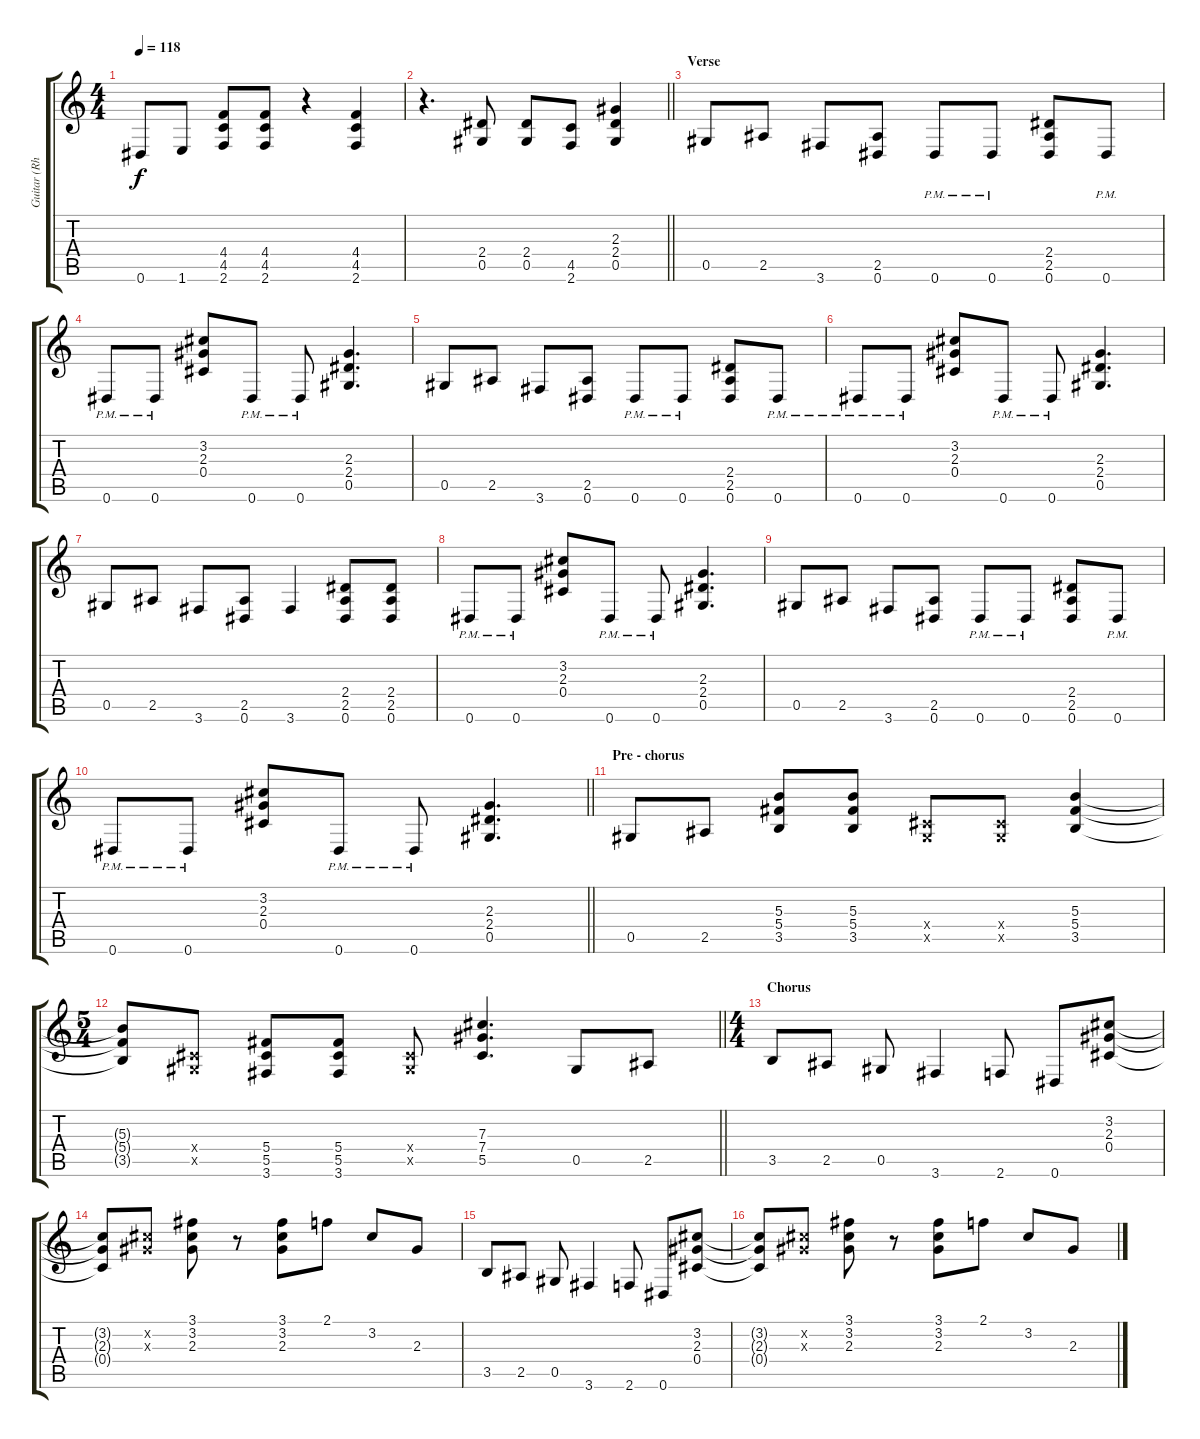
\track ("Guitar (Rhythm)" "Guitar (Rh") {instrument distortionguitar}
\staff {score tabs}
\tuning (Eb4 Bb3 Gb3 Db3 Ab2 Eb2) {hide}
\ts (4 4)
\tempo 118
\clef g2
\ks c
0.6.8{dy f} 1.6.8 (4.4 4.5 2.6).8 (4.4 4.5 2.6).8 r.4 (4.4 4.5 2.6).4 |
\barLineRight lightlight
r.4{d} (2.4 0.5).8 (2.4 0.5).8 (4.5 2.6).8 (2.3 2.4 0.5).4 |
\section ("" "Verse")
0.5.8 2.5.8 3.6.8 (2.5 0.6).8 0.6{pm}.8 0.6{pm}.8 (2.4 2.5 0.6).8 0.6{pm}.8 |
0.6{pm}.8 0.6{pm}.8 (3.2 2.3 0.4).8 0.6{pm}.8 0.6{pm}.8 (2.3 2.4 0.5).4{d} |
0.5.8 2.5.8 3.6.8 (2.5 0.6).8 0.6{pm}.8 0.6{pm}.8 (2.4 2.5 0.6).8 0.6{pm}.8 |
0.6{pm}.8 0.6{pm}.8 (3.2 2.3 0.4).8 0.6{pm}.8 0.6{pm}.8 (2.3 2.4 0.5).4{d} |
0.5.8 2.5.8 3.6.8 (2.5 0.6).8 3.6.4 (2.4 2.5 0.6).8 (2.4 2.5 0.6).8 |
0.6{pm}.8 0.6{pm}.8 (3.2 2.3 0.4).8 0.6{pm}.8 0.6{pm}.8 (2.3 2.4 0.5).4{d} |
0.5.8 2.5.8 3.6.8 (2.5 0.6).8 0.6{pm}.8 0.6{pm}.8 (2.4 2.5 0.6).8 0.6{pm}.8 |
\barLineRight lightlight
0.6{pm}.8 0.6{pm}.8 (3.2 2.3 0.4).8 0.6{pm}.8 0.6{pm}.8 (2.3 2.4 0.5).4{d} |
\section ("" "Pre - chorus")
0.5.8 2.5.8 (5.3 5.4 3.5).8 (5.3 5.4 3.5).8 (0.4{x} 0.5{x}).8 (0.4{x} 0.5{x}).8 (5.3 5.4 3.5).4 |
\ts (5 4)
\barLineRight lightlight
(5.3{t} 5.4{t} 3.5{t}).8 (0.4{x} 0.5{x}).8 (5.4 5.5 3.6).8 (5.4 5.5 3.6).8 (0.4{x} 0.5{x}).8 (7.3 7.4 5.5).4{d} 0.5.8 2.5.8 |
\ts (4 4)
\section ("" "Chorus")
3.5.8 2.5.8 0.5.8 3.6.4 2.6.8 0.6.8 (3.2 2.3 0.4).8 |
(3.2{t} 2.3{t} 0.4{t}).8 (3.2{x} 2.3{x}).8 (3.1 3.2 2.3).8 r.8 (3.1 3.2 2.3).8 2.1.8 3.2.8 2.3.8 |
3.5.8 2.5.8 0.5.8 3.6.4 2.6.8 0.6.8 (3.2 2.3 0.4).8 |
(3.2{t} 2.3{t} 0.4{t}).8 (3.2{x} 2.3{x}).8 (3.1 3.2 2.3).8 r.8 (3.1 3.2 2.3).8 2.1.8 3.2.8 2.3.8
